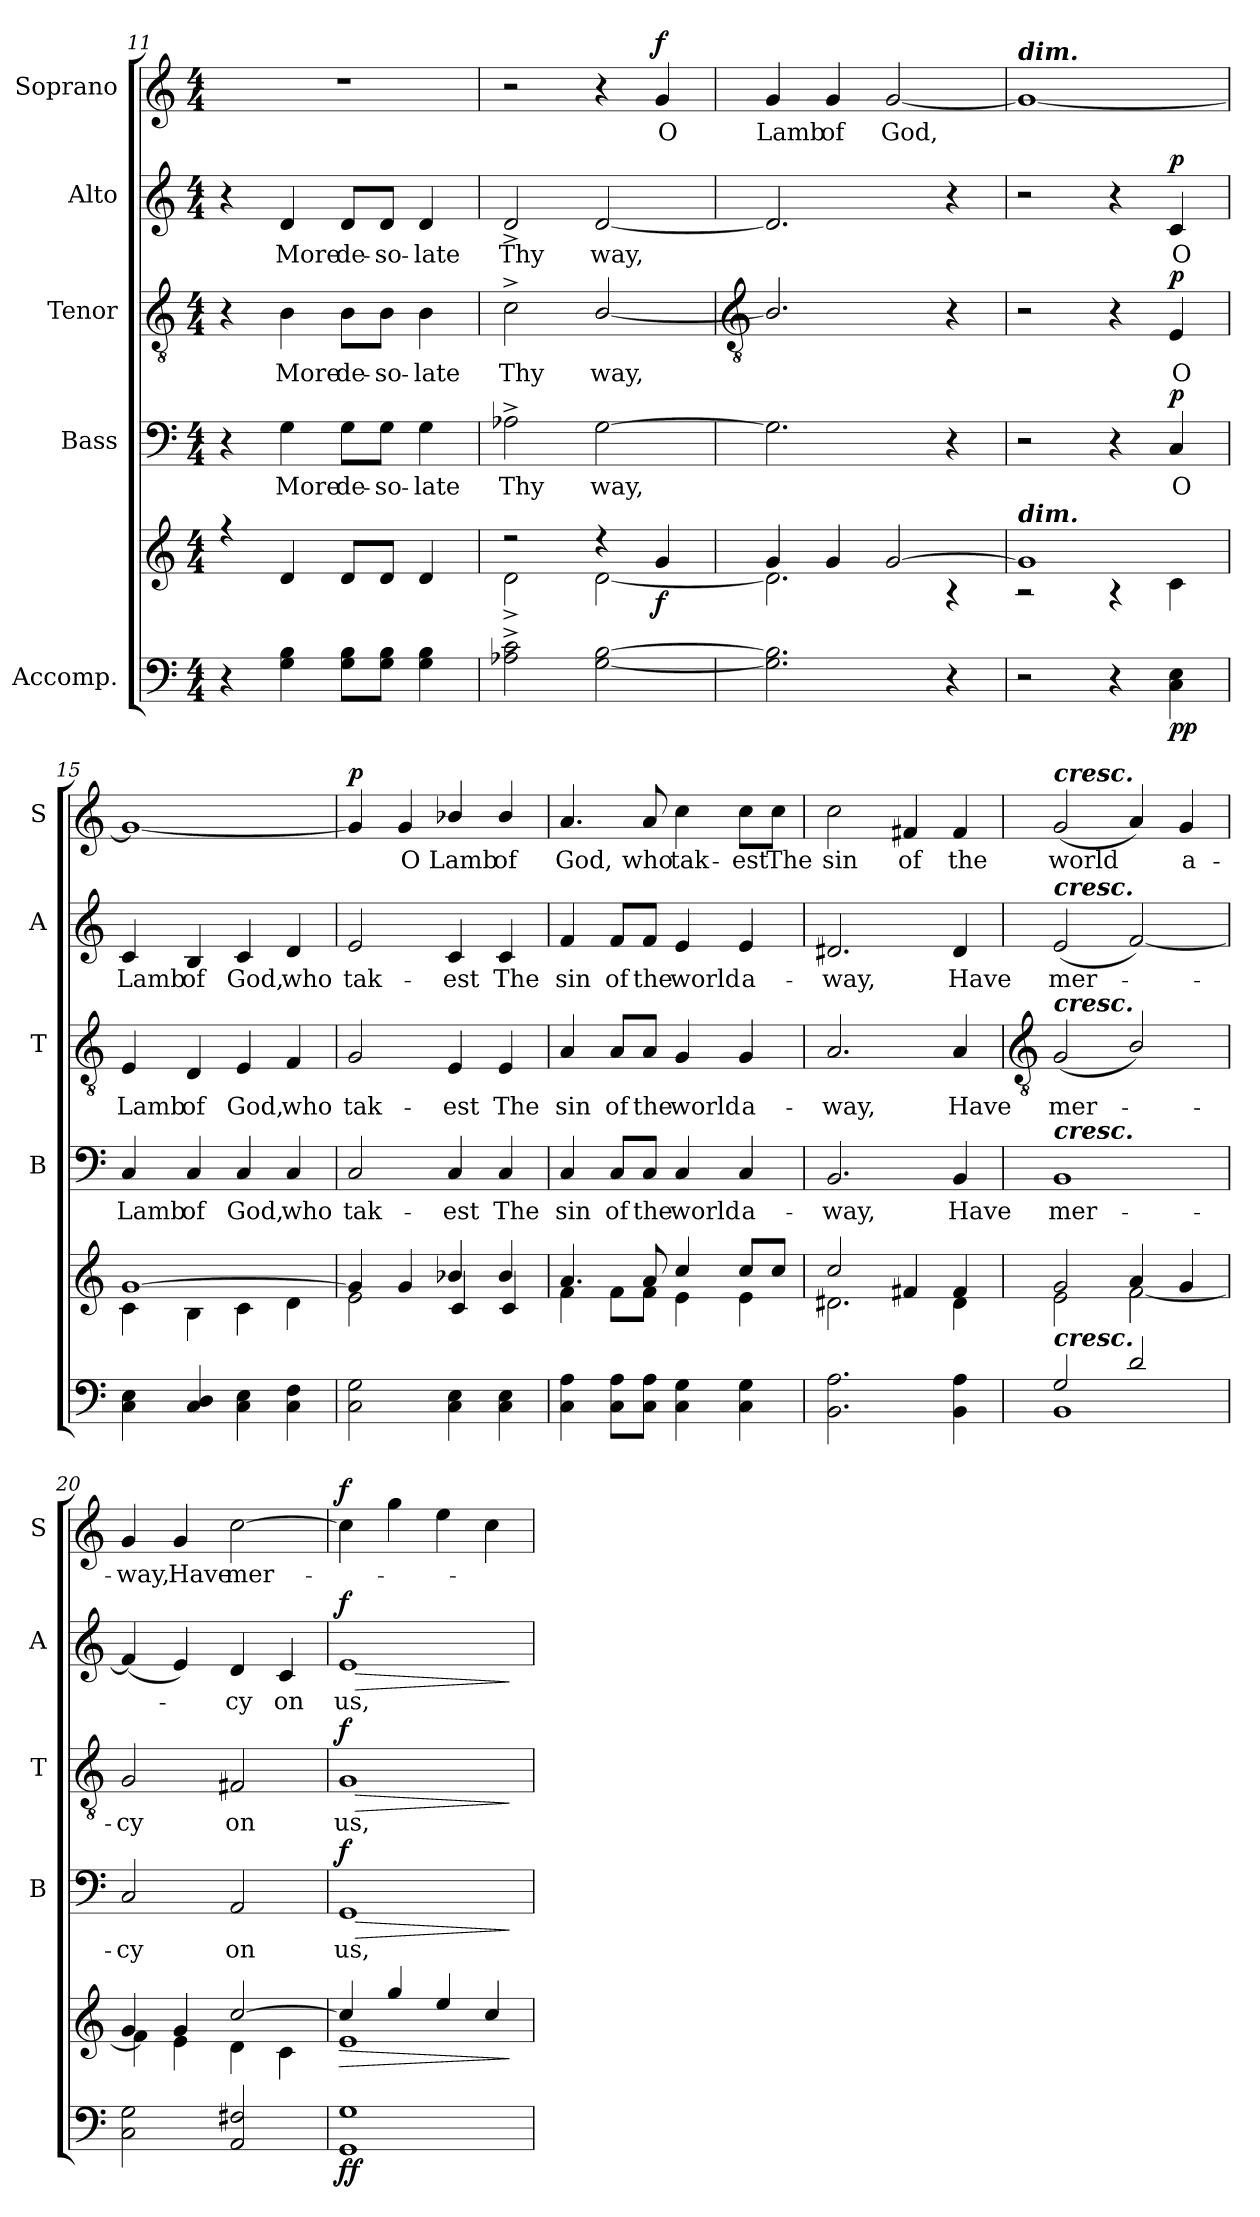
**kern	**kern	**dynam	**kern	**text	**dynam	**kern	**text	**dynam	**kern	**text	**dynam	**kern	**text	**dynam
*part5	*part5	*part5	*part4	*part4	*part4	*part3	*part3	*part3	*part2	*part2	*part2	*part1	*part1	*part1
*staff6	*staff5	*staff5/6	*staff4	*staff4	*staff4	*staff3	*staff3	*staff3	*staff2	*staff2	*staff2	*staff1	*staff1	*staff1
*I"Accomp.	*	*	*I"Bass	*	*	*I"Tenor	*	*	*I"Alto	*	*	*I"Soprano	*	*
*	*	*	*I'B	*	*	*I'T	*	*	*I'A	*	*	*I'S	*	*
*clefF4	*clefG2	*	*clefF4	*	*	*clefGv2	*	*	*clefG2	*	*	*clefG2	*	*
*k[]	*k[]	*	*k[]	*	*	*k[]	*	*	*k[]	*	*	*k[]	*	*
*C:	*C:	*	*C:	*	*	*C:	*	*	*C:	*	*	*C:	*	*
*M4/4	*M4/4	*	*M4/4	*	*	*M4/4	*	*	*M4/4	*	*	*M4/4	*	*
=11	=11	=11	=11	=11	=11	=11	=11	=11	=11	=11	=11	=11	=11	=11
*	*^	*	*	*	*	*	*	*	*	*	*	*	*	*
4r	4r	1ryy	.	4r	.	.	4r	.	.	4r	.	.	1r	.	.
!	!	!	!	!	!LO:LY:b	!	!	!LO:LY:b	!	!	!LO:LY:b	!	!	!	!
4G 4B	4d	.	.	4G	More	.	4B	More	.	4d	More	.	.	.	.
!	!	!	!	!	!LO:LY:b	!	!	!LO:LY:b	!	!	!LO:LY:b	!	!	!	!
8G 8BL	8dL	.	.	8G\L	de-	.	8B\L	de-	.	8d/L	de-	.	.	.	.
!	!	!	!	!	!LO:LY:b	!	!	!LO:LY:b	!	!	!LO:LY:b	!	!	!	!
8G 8BJ	8dJ	.	.	8G\J	-so-	.	8B\J	-so-	.	8d/J	-so-	.	.	.	.
!	!	!	!	!	!LO:LY:b	!	!	!LO:LY:b	!	!	!LO:LY:b	!	!	!	!
4G 4B	4d	.	.	4G	-late	.	4B	-late	.	4d	-late	.	.	.	.
=12	=12	=12	=12	=12	=12	=12	=12	=12	=12	=12	=12	=12	=12	=12	=12
!	!	!	!	!	!LO:LY:b	!	!	!LO:LY:b	!	!	!LO:LY:b	!	!	!	!
2A-X^ 2c^	2r	2d^\	.	2A-X^	Thy	.	2c^	Thy	.	2d^	Thy	.	2r	.	.
!	!	!	!	!	!LO:LY:b	!	!	!LO:LY:b	!	!	!LO:LY:b	!	!	!	!
[2G [2B	4r	[2d\	.	[2G	way,	.	[2B/	way,	.	[2d	way,	.	4r	.	.
!	!	!	!LO:DY:b	!	!	!	!	!	!	!	!	!	!	!LO:LY:b	!LO:DY:b
.	4g	.	f	.	.	.	.	.	.	.	.	.	4g	O	f
!!LO:LB:g=z
=13	=13	=13	=13	=13	=13	=13	=13	=13	=13	=13	=13	=13	=13	=13	=13
*	*	*	*	*	*	*	*clefGv2	*	*	*	*	*	*	*	*
!	!	!	!	!	!	!	!	!	!	!	!	!	!	!LO:LY:b	!
2.G] 2.B]	4g	2.d\]	.	2.G]	.	.	2.B/]	.	.	2.d]	.	.	4g	Lamb	.
!	!	!	!	!	!	!	!	!	!	!	!	!	!	!LO:LY:b	!
.	4g	.	.	.	.	.	.	.	.	.	.	.	4g	of	.
!	!	!	!	!	!	!	!	!	!	!	!	!	!	!LO:LY:b	!
.	[2g	.	.	.	.	.	.	.	.	.	.	.	[2g	God,	.
4r	.	4r	.	4r	.	.	4r	.	.	4r	.	.	.	.	.
=14	=14	=14	=14	=14	=14	=14	=14	=14	=14	=14	=14	=14	=14	=14	=14
!	!	!	!	!	!	!	!	!	!	!	!	!	!LO:TX:a:Bi:t=dim.	!	!
!	!LO:TX:a:Bi:t=dim.	!	!	!	!	!	!	!	!	!	!	!	!	!	!
2r	1g]	2r	.	2r	.	.	2r	.	.	2r	.	.	1g_	.	.
4r	.	4r	.	4r	.	.	4r	.	.	4r	.	.	.	.	.
!	!	!	!LO:DY:b=2	!	!LO:LY:b	!	!	!LO:LY:b	!	!	!LO:LY:b	!	!	!	!
!	!	!	!LO:DY:n=1:b	!	!	!LO:DY:b	!	!	!LO:DY:b	!	!	!LO:DY:b	!	!	!
4C 4E	.	4c\	p p	4C	O	p	4E	O	p	4c	O	p	.	.	.
=15	=15	=15	=15	=15	=15	=15	=15	=15	=15	=15	=15	=15	=15	=15	=15
!	!	!	!	!	!LO:LY:b	!	!	!LO:LY:b	!	!	!LO:LY:b	!	!	!	!
4C 4E	[1g	4c\	.	4C	Lamb	.	4E	Lamb	.	4c	Lamb	.	1g_	.	.
!	!	!	!	!	!LO:LY:b	!	!	!LO:LY:b	!	!	!LO:LY:b	!	!	!	!
4C 4D	.	4B\	.	4C	of	.	4D	of	.	4B	of	.	.	.	.
!	!	!	!	!	!LO:LY:b	!	!	!LO:LY:b	!	!	!LO:LY:b	!	!	!	!
4C 4E	.	4c\	.	4C	God,	.	4E	God,	.	4c	God,	.	.	.	.
!	!	!	!	!	!LO:LY:b	!	!	!LO:LY:b	!	!	!LO:LY:b	!	!	!	!
4C 4F	.	4d\	.	4C	who	.	4F	who	.	4d	who	.	.	.	.
=16	=16	=16	=16	=16	=16	=16	=16	=16	=16	=16	=16	=16	=16	=16	=16
!	!	!	!	!	!LO:LY:b	!	!	!LO:LY:b	!	!	!LO:LY:b	!	!	!	!LO:DY:b
2C 2G	4g]	2e\	.	2C	tak-	.	2G	tak-	.	2e	tak-	.	4g]	.	p
!	!	!	!	!	!	!	!	!	!	!	!	!	!	!LO:LY:b	!
.	4g	.	.	.	.	.	.	.	.	.	.	.	4g	O	.
!	!	!	!	!	!LO:LY:b	!	!	!LO:LY:b	!	!	!LO:LY:b	!	!	!LO:LY:b	!
4C 4E	4b-X/	4c/	.	4C	-est	.	4E	-est	.	4c	-est	.	4b-X/	Lamb	.
!	!	!	!	!	!LO:LY:b	!	!	!LO:LY:b	!	!	!LO:LY:b	!	!	!LO:LY:b	!
4C 4E	4b-/	4c/	.	4C	The	.	4E	The	.	4c	The	.	4b-/	of	.
=17	=17	=17	=17	=17	=17	=17	=17	=17	=17	=17	=17	=17	=17	=17	=17
!	!	!	!	!	!LO:LY:b	!	!	!LO:LY:b	!	!	!LO:LY:b	!	!	!LO:LY:b	!
4C 4A	4.a	4f\	.	4C	sin	.	4A	sin	.	4f	sin	.	4.a	God,	.
!	!	!	!	!	!LO:LY:b	!	!	!LO:LY:b	!	!	!LO:LY:b	!	!	!	!
8C 8AL	.	8f\L	.	8C/L	of	.	8A/L	of	.	8f/L	of	.	.	.	.
!	!	!	!	!	!LO:LY:b	!	!	!LO:LY:b	!	!	!LO:LY:b	!	!	!LO:LY:b	!
8C 8AJ	8a	8f\J	.	8C/J	the	.	8A/J	the	.	8f/J	the	.	8a	who	.
!	!	!	!	!	!LO:LY:b	!	!	!LO:LY:b	!	!	!LO:LY:b	!	!	!LO:LY:b	!
4C 4G	4cc/	4e\	.	4C	world	.	4G	world	.	4e	world	.	4cc	tak-	.
!	!	!	!	!	!LO:LY:b	!	!	!LO:LY:b	!	!	!LO:LY:b	!	!	!LO:LY:b	!
4C 4G	8cc/L	4e\	.	4C	a-	.	4G	a-	.	4e	a-	.	8cc\L	-est	.
!	!	!	!	!	!	!	!	!	!	!	!	!	!	!LO:LY:b	!
.	8cc/J	.	.	.	.	.	.	.	.	.	.	.	8cc\J	The	.
=18	=18	=18	=18	=18	=18	=18	=18	=18	=18	=18	=18	=18	=18	=18	=18
!	!	!	!	!	!LO:LY:b	!	!	!LO:LY:b	!	!	!LO:LY:b	!	!	!LO:LY:b	!
2.BB 2.A	2cc/	2.d#X\	.	2.BB	-way,	.	2.A	-way,	.	2.d#X	-way,	.	2cc	sin	.
!	!	!	!	!	!	!	!	!	!	!	!	!	!	!LO:LY:b	!
.	4f#X	.	.	.	.	.	.	.	.	.	.	.	4f#X	of	.
!	!	!	!	!	!LO:LY:b	!	!	!LO:LY:b	!	!	!LO:LY:b	!	!	!LO:LY:b	!
4BB 4A	4f#	4d#\	.	4BB	Have	.	4A	Have	.	4d#	Have	.	4f#	the	.
!!LO:LB:g=z
=19	=19	=19	=19	=19	=19	=19	=19	=19	=19	=19	=19	=19	=19	=19	=19
*	*	*	*	*	*	*	*clefGv2	*	*	*	*	*	*	*	*
*^	*	*	*	*	*	*	*	*	*	*	*	*	*	*	*
!	!	!	!	!	!	!	!	!	!	!	!	!	!	!LO:TX:a:Bi:t=cresc.	!	!
!	!	!	!	!	!	!	!	!	!	!	!LO:TX:a:Bi:t=cresc.	!	!	!	!	!
!	!	!	!	!	!	!	!	!LO:TX:a:Bi:t=cresc.	!	!	!	!	!	!	!	!
!	!	!	!	!	!LO:TX:a:Bi:t=cresc.	!	!	!	!	!	!	!	!	!	!	!
!LO:TX:a:Bi:t=cresc.	!	!	!	!	!	!	!	!	!	!	!	!	!	!	!	!
!	!	!	!	!	!	!LO:LY:b	!	!	!LO:LY:b	!	!	!LO:LY:b	!	!	!LO:LY:b	!
2G/	1BB	2g	2e\	.	1BB	mer-	.	(<2G	mer-	.	(<2e	mer-	.	(<2g	world	.
2d/	.	4a	[2f\	.	.	.	.	2B/)	.	.	[2f)	.	.	4a)	.	.
!	!	!	!	!	!	!	!	!	!	!	!	!	!	!	!LO:LY:b	!
.	.	4g	.	.	.	.	.	.	.	.	.	.	.	4g	a-	.
=20	=20	=20	=20	=20	=20	=20	=20	=20	=20	=20	=20	=20	=20	=20	=20	=20
!	!	!	!	!	!	!LO:LY:b	!	!	!LO:LY:b	!	!	!	!	!	!LO:LY:b	!
2C\ 2G\	1ryy	4g	4f\]	.	2C	-cy	.	2G	-cy	.	(<4f]	.	.	4g	-way,	.
!	!	!	!	!	!	!	!	!	!	!	!	!	!	!	!LO:LY:b	!
.	.	4g	4e\	.	.	.	.	.	.	.	4e)	.	.	4g	Have	.
!	!	!	!	!	!	!LO:LY:b	!	!	!LO:LY:b	!	!	!LO:LY:b	!	!	!LO:LY:b	!
2AA 2F#X	.	[2cc/	4d\	.	2AA	on	.	2F#X	on	.	4d	cy	.	[2cc	mer-	.
!	!	!	!	!	!	!	!	!	!	!	!	!LO:LY:b	!	!	!	!
.	.	.	4c\	.	.	.	.	.	.	.	4c	on	.	.	.	.
=21	=21	=21	=21	=21	=21	=21	=21	=21	=21	=21	=21	=21	=21	=21	=21	=21
!	!	!	!	!LO:HP:b	!	!LO:LY:b	!LO:HP:b	!	!LO:LY:b	!LO:HP:b	!	!LO:LY:b	!LO:HP:b	!	!	!
!	!	!	!	!LO:DY:n=1:b=2	!	!	!	!	!	!	!	!	!	!	!	!
!	!	!	!	!LO:DY:n=2:b	!	!	!LO:DY:n=1:b	!	!	!LO:DY:n=1:b	!	!	!LO:DY:n=1:b	!	!	!LO:DY:b
1GG 1G	1ryy	4cc/]	1e\	> f f	1GG	us,	> f	1G	us,	> f	1e	us,	> f	4cc]	.	f
.	.	4gg/	.	.	.	.	.	.	.	.	.	.	.	4gg	.	.
.	.	4ee/	.	.	.	.	.	.	.	.	.	.	.	4ee	.	.
.	.	4cc/	.	.	.	.	.	.	.	.	.	.	.	4cc	.	.
*v	*v	*	*	*	*	*	*	*	*	*	*	*	*	*	*	*
*	*v	*v	*	*	*	*	*	*	*	*	*	*	*	*	*
.	.	]	.	.	]	.	.	]	.	.	]	.	.	.
=	=	=	=	=	=	=	=	=	=	=	=	=	=	=
*-	*-	*-	*-	*-	*-	*-	*-	*-	*-	*-	*-	*-	*-	*-
